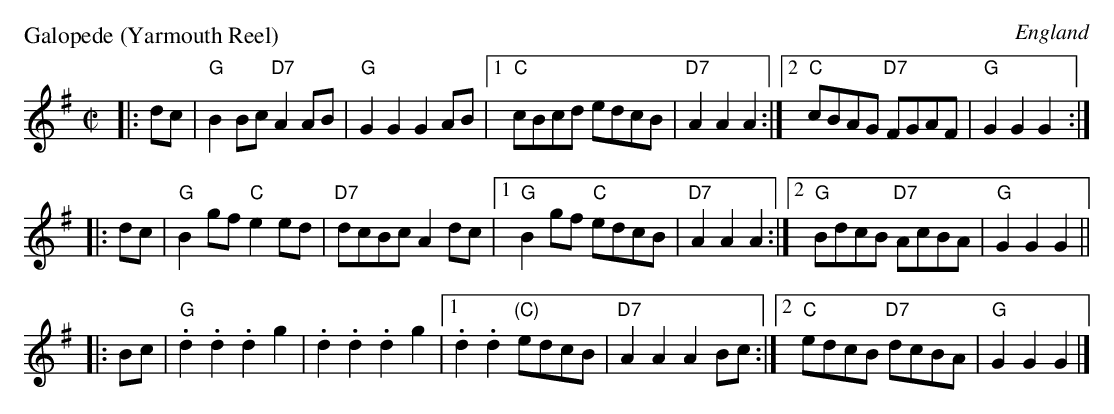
X:1
P: Galopede (Yarmouth Reel)
O: England
M: C|
K: G
|: dc \
| "G"B2Bc "D7"A2AB | "G"G2G2 G2AB |1 "C"cBcd edcB | "D7"A2A2 A2 :|2 "C"cBAG "D7"FGAF | "G"G2G2 G2 :|
|: dc \
| "G"B2gf "C"e2ed | "D7"dcBc A2dc |1 "G"B2gf "C"edcB | "D7"A2A2 A2 :|2 "G"BdcB "D7"AcBA | "G"G2G2 G2 ||
|: Bc \
| "G".d2.d2 .d2g2 | .d2.d2 .d2g2 |1 .d2.d2 "(C)"edcB | "D7"A2A2 A2Bc :|2 "C"edcB "D7"dcBA | "G"G2G2 G2 |]
